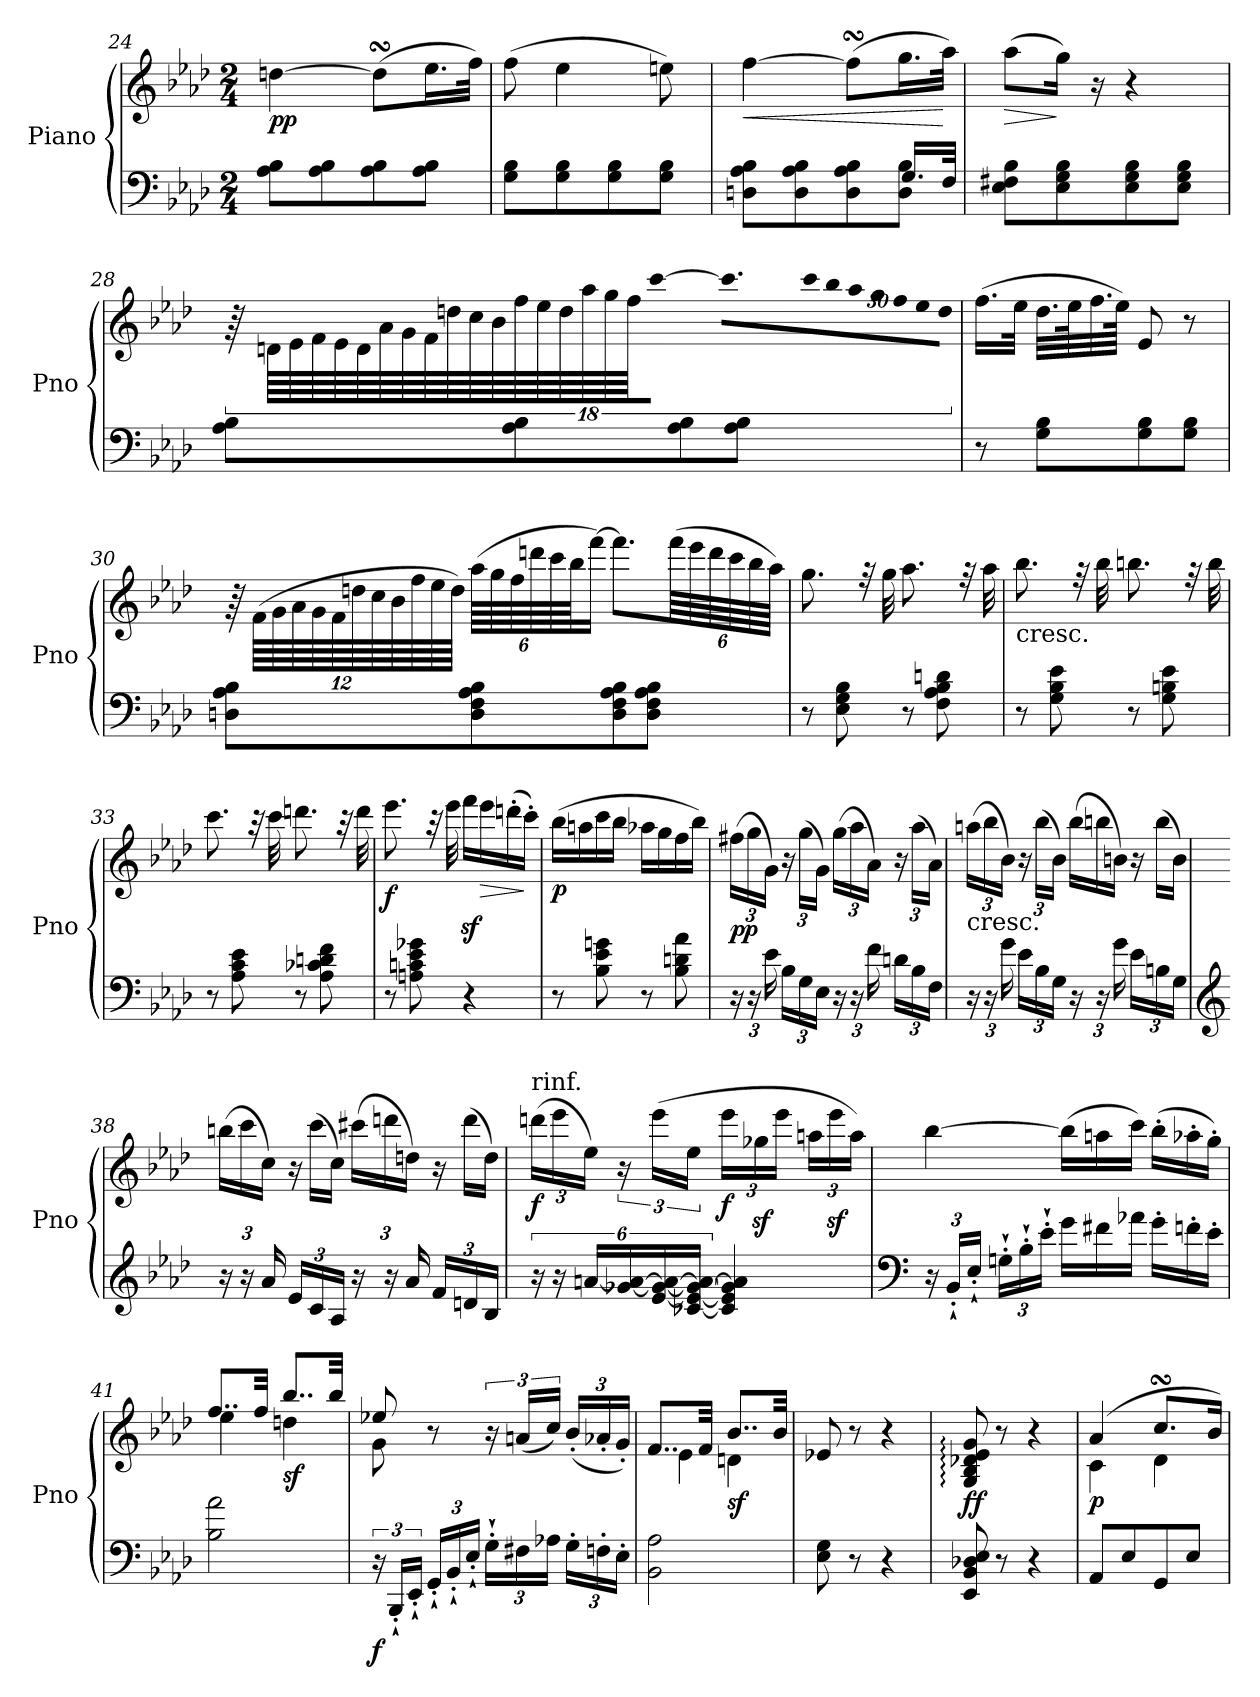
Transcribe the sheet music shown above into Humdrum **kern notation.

**kern	**kern	**dynam
*part1	*part1	*part1
*staff2	*staff1	*staff1/2
*I"Piano	*	*
*I'Pno	*	*
*clefF4	*clefG2	*
*k[b-e-a-d-]	*k[b-e-a-d-]	*
*A-:	*A-:	*
*M2/4	*M2/4	*
=24	=24	=24
!	!	!LO:DY:b
8A-\ 8B-\L	[4ddn\	pp
8A-\ 8B-\	.	.
8A-\ 8B-\	(>8ddsSsS\L]	.
8A-\ 8B-\J	16.ee-\L	.
.	32ff\JJk)	.
=25	=25	=25
8G\ 8B-\L	(>8ff\	.
8G\ 8B-\	4ee-\	.
8G\ 8B-\	.	.
8G\ 8B-\J	8een\)	.
!!LO:LB:g=z
=26	=26	=26
*^	*	*
!	!	!	!LO:HP:b
8Dn\ 8A-\ 8B-\L	4.ryy	[4ff\	<
8D\ 8A-\ 8B-\	.	.	.
8D\ 8A-\ 8B-\	.	(>8ffsSSS\L]	.
8D\ 8B-\J	16.G/LL	16.gg\L	.
.	32F/JJk	32aa-\JJk)	[
=27	=27	=27	=27
!	!	!	!LO:HP:b
*v	*v	*	*
8E-\ 8F#X\ 8B-\L	(>8aa-\L	>
8E-\ 8G\ 8B-\	16gg\Jk)	]
.	16r	.
8E-\ 8G\ 8B-\	4r	.
8E-\ 8G\ 8B-\J	.	.
=28	=28	=28
8A-\ 8B-\L	96r	.
.	96dn\LLLL	.
.	96e-\	.
.	96f\	.
.	96e-\	.
.	96d\	.
.	96a-\	.
.	96g\	.
.	96f\	.
.	96ddn\	.
.	96cc\	.
.	96b-\	.
*	*Xbrackettup	*
8A-\ 8B-\	96ff\	.
.	96ee-\	.
.	96dd\	.
.	96aa-\	.
.	96gg\	.
.	96ff\JJ	.
.	[16ccc\JJ	.
8A-\ 8B-\	8.ccc\L]	.
8A-\ 8B-\J	.	.
!	!LO:N:vis=64	!
.	1920%17ccc\LLL	.
!	!LO:N:vis=64	!
.	1920%17bb-\	.
!	!LO:N:vis=64	!
.	1920%17aa-\	.
!	!LO:N:vis=64	!
.	1920%17gg\	.
!	!LO:N:vis=64	!
.	1920%17ff\	.
!	!LO:N:vis=64	!
.	1920%17ee-\	.
!	!LO:N:vis=64	!
.	1920%17dd\JJJJ	.
.	1920ryy	.
!!LO:LB:g=z
=29	=29	=29
8r	(>16.ff\LL	.
.	32ee-\JJk	.
8G\ 8B-\L	32.dd-\LLL	.
.	64ee-\K	.
.	32.ff\	.
.	64ee-\JJJk)	.
8G\ 8B-\	8e-/	.
8G\ 8B-\J	8r	.
=30	=30	=30
8Dn\ 8A-\ 8B-\L	96r	.
.	(>96f\LLLL	.
.	96g\	.
.	96a-\	.
.	96g\	.
.	96f\	.
.	96ddn\	.
.	96cc\	.
.	96b-\	.
.	96ff\	.
.	96ee-\	.
.	96dd\JJJJ)	.
8D\ 8F\ 8A-\ 8B-\	(>96aa-\LLLL	.
.	96gg\	.
.	96ff\	.
.	96dddn\	.
.	96ccc\	.
.	96bb-\JJ	.
.	[16fff\JJ)	.
8D\ 8F\ 8A-\ 8B-\	8.fff\L]	.
8D\ 8F\ 8A-\ 8B-\J	.	.
.	(>96fff\LLL	.
.	96eee-\	.
.	96ddd\	.
.	96ccc\	.
.	96bb-\	.
.	96aa-\JJJJ)	.
!!LO:LB:g=z
=31	=31	=31
8r	8.gg\	.
8E-\ 8G\ 8B-\	.	.
.	32rff	.
.	32gg\	.
8r	8.aa-\	.
8F\ 8A-\ 8B-\ 8dn\	.	.
.	32rff	.
.	32aa-\	.
=32	=32	=32
!	!LO:TX:b:t=cresc.	!
8r	8.bb-\	.
8G\ 8B-\ 8e-\	.	.
.	32rff	.
.	32bb-\	.
8r	8.bbn\	.
8G\ 8Bn\ 8e-\	.	.
.	32rff	.
.	32bb\	.
=33	=33	=33
8r	8.ccc\	.
8A-\ 8c\ 8e-\	.	.
.	32raa	.
.	32ccc\	.
8r	8.dddn\	.
8A-\ 8c-X\ 8dn\ 8f\	.	.
.	32raa	.
.	32ddd\	.
=34	=34	=34
!	!	!LO:DY:b
8r	8.eee-\	f
8An\ 8cn\ 8e-\ 8g-X\	.	.
.	32raa	.
.	32eee-\	.
4r	16fffz<\LL	.
!	!	!LO:HP:b
.	16eee-\	>
.	(>16dddn'\	.
.	16ccc'\JJ)	]
!!LO:LB:g=z
=35	=35	=35
!	!	!LO:DY:b
8r	(>16bb-\LL	p
.	16aan\	.
8B-\ 8e-\ 8gn\	16ccc\	.
.	16bb-\JJ	.
8r	16aa-X\LL	.
.	16gg\	.
8B-\ 8dn\ 8a-\	16ff\	.
.	16bb-\JJ)	.
=36	=36	=36
*Xbrackettup	*	*
!	!	!LO:DY:b
24r	(>24ff#X\LL	pp
24r	24gg\	.
24e-\	24g\JJ)	.
24B-\LL	24r	.
24G\	(>24gg\LL	.
24E-\JJ	24g\JJ)	.
24r	(>24gg\LL	.
24r	24aa-\	.
24f\	24a-\JJ)	.
24dn\LL	24r	.
24B-\	(>24aa-\LL	.
24F\JJ	24a-\JJ)	.
=37	=37	=37
!	!LO:TX:b:t=cresc.	!
24r	(>24aan\LL	.
24r	24bb-\	.
24g\	24b-\JJ)	.
24e-\LL	24r	.
24B-\	(>24bb-\LL	.
24G\JJ	24b-\JJ)	.
*	*Xtuplet	*
24r	(>24bb-\LL	.
24r	24bbn\	.
24g\	24bn\JJ)	.
24e-\LL	24r	.
24Bn\	(>24bb\LL	.
24G\JJ	24b\JJ)	.
!!LO:LB:g=z
=38	=38	=38
*clefG2	*	*
24r	(>24bbn\LL	.
24r	24ccc\	.
24a-/	24cc\JJ)	.
24e-/LL	24r	.
24c/	(>24ccc\LL	.
24A-/JJ	24cc\JJ)	.
24r	(>24ccc#X\LL	.
24r	24dddn\	.
24a-/	24ddn\JJ)	.
24f/LL	24r	.
24dn/	(>24ddd\LL	.
24B-/JJ	24dd\JJ)	.
=39	=39	=39
*brackettup	*tuplet	*
!	!LO:TX:a:t=rinf.	!
!	!	!LO:DY:b
24r	(>24dddn\LL	f
24r	24eee-\	.
[24an/LL	24ee-\JJ)	.
*Xbrackettup	*brackettup	*
[24g-X/ 24a/_	24r	.
[24e-/ 24g-/_ 24a/_	(>24eee-\LL	.
[24c-X/ 24e-/_ 24g-/_ 24a/_JJ	24ee-\JJ	.
*	*Xbrackettup	*
!	!	!LO:DY:b
4c-/] 4e-/] 4g-/] 4a/]	24eee-\LL	f
.	24gg-Xz<\	.
.	24eee-\JJ	.
.	24aan\LL	.
.	24eee-z<\	.
.	24aa\JJ)	.
!!LO:PB:g=z
=40	=40	=40
*clefF4	*	*
24r	[4bb-\	.
24BB-'`/LL	.	.
24E-'`/JJ	.	.
24Gn'`\LL	.	.
24B-'`\	.	.
24e-'`\JJ	.	.
*Xtuplet	*Xtuplet	*
24g\LL	(>24bb-\LL]	.
24f#X\	24aan\	.
24a-X\JJ	24ccc\JJ)	.
24g'\LL	(>24bb-'\LL	.
24fn'\	24aa-X'\	.
24e-'\JJ	24gg'\JJ)	.
=41	=41	=41
*	*^	*
2B-\ 2a-\	8..ff/L	4ee-\	.
.	32ff/Jkk	.	.
!	!	!	!LO:DY:b
.	8..bb-/L	4ddn\	sf
.	32bb-/Jkk	.	.
=42	=42	=42	=42
*tuplet	*	*	*
*brackettup	*	*	*
!	!	!	!LO:DY:b=2
24r	8ee-X/	8g\	f
24BBB-'`/LL	.	.	.
24EE-'`/JJ	.	.	.
*Xbrackettup	*	*	*
24GG'`/LL	8r	4.ryy	.
24BB-'`/	.	.	.
24E-'`/JJ	.	.	.
*	*tuplet	*	*
*	*brackettup	*	*
24G'`\LL	24r	.	.
24F#X\	(>24an/LL	.	.
24A-X\JJ	24cc/JJ)	.	.
*	*Xbrackettup	*	*
24G'\LL	(>24b-'/LL	.	.
24Fn'\	24a-X'/	.	.
24E-'\JJ	24g'/JJ)	.	.
!!LO:LB:g=z	!!
=43	=43	=43	=43
2BB-\ 2A-\	8..f/L	4e-\	.
.	32f/Jkk	.	.
!	!	!	!LO:DY:b
.	8..b-/L	4dn\	sf
.	32b-/Jkk	.	.
*	*v	*v	*
=44	=44	=44
8E-\ 8G\	8e-X/	.
8r	8r	.
4r	4r	.
=45	=45	=45
!	!	!LO:DY:b
8EE-/ 8BB-/ 8D-X/ 8E-/	8G/: 8B-/: 8d-X/: 8e-/: 8g/:	ff
8r	8r	.
4r	4r	.
=46	=46	=46
*	*^	*
!	!	!	!LO:DY:b
8AA-/L	(>4a-/	4c\	p
8E-/	.	.	.
8GG/	8.ccsSsS/L	4d-\	.
8E-/J	.	.	.
.	16b-/Jk)	.	.
*	*v	*v	*
=	=	=
*-	*-	*-
